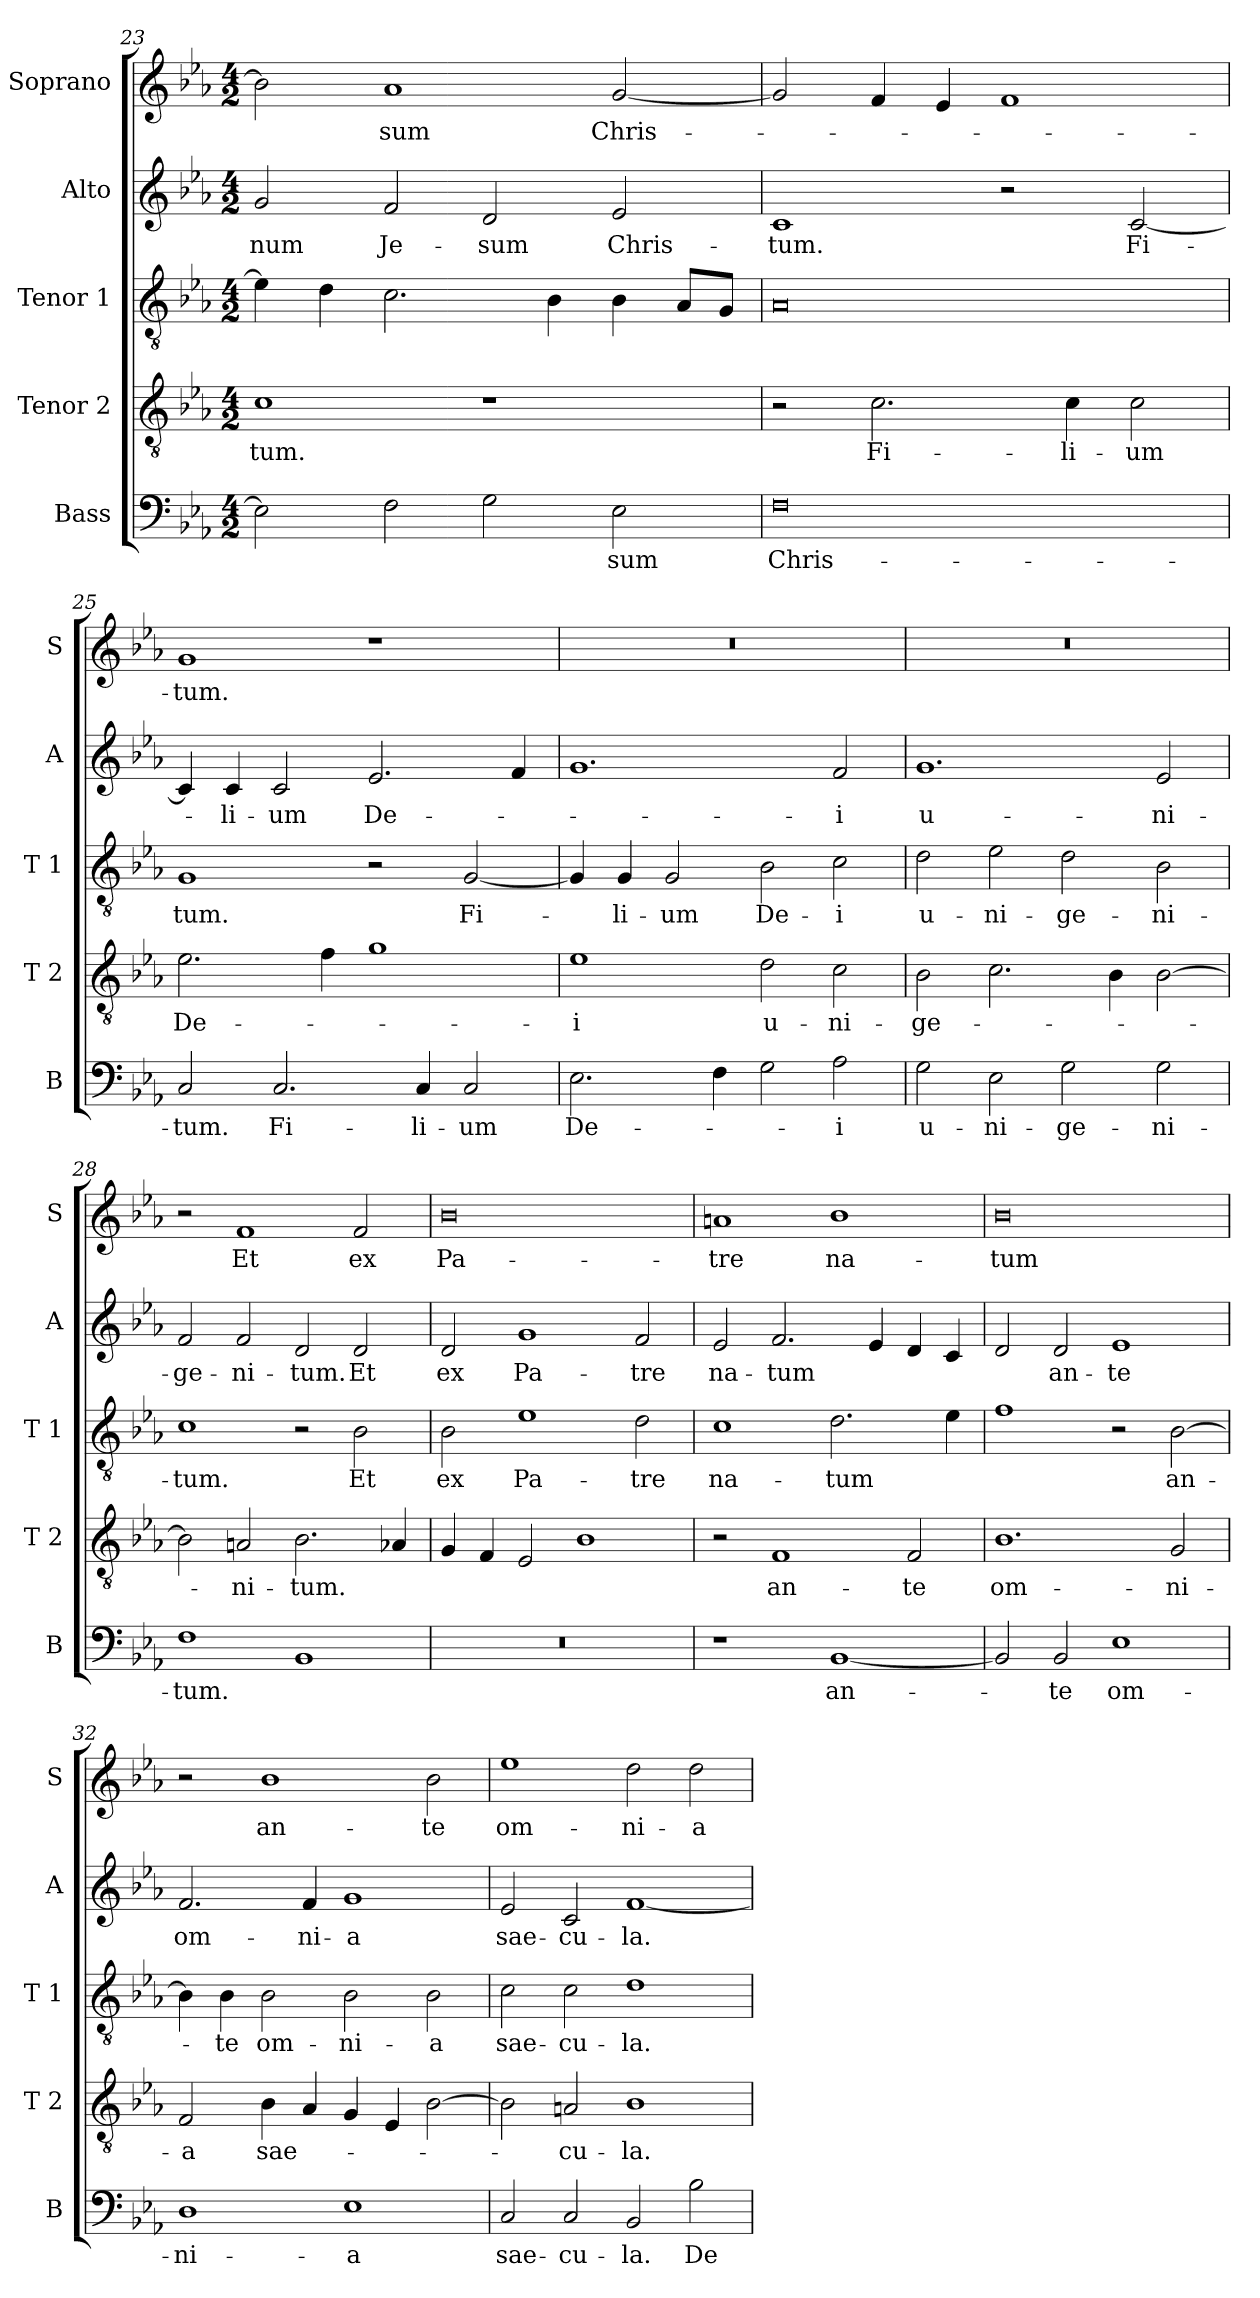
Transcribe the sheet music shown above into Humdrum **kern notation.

**kern	**text	**kern	**text	**kern	**text	**kern	**text	**kern	**text
*part5	*part5	*part4	*part4	*part3	*part3	*part2	*part2	*part1	*part1
*staff5	*staff5	*staff4	*staff4	*staff3	*staff3	*staff2	*staff2	*staff1	*staff1
*I"Bass	*	*I"Tenor 2	*	*I"Tenor 1	*	*I"Alto	*	*I"Soprano	*
*I'B	*	*I'T 2	*	*I'T 1	*	*I'A	*	*I'S	*
*clefF4	*	*clefGv2	*	*clefGv2	*	*clefG2	*	*clefG2	*
*k[b-e-a-]	*	*k[b-e-a-]	*	*k[b-e-a-]	*	*k[b-e-a-]	*	*k[b-e-a-]	*
*E-:	*	*E-:	*	*E-:	*	*E-:	*	*E-:	*
*M4/2	*	*M4/2	*	*M4/2	*	*M4/2	*	*M4/2	*
=23	=23	=23	=23	=23	=23	=23	=23	=23	=23
!	!	!	!LO:LY:b	!	!	!	!LO:LY:b	!	!
2E-\]	.	1c	-tum.	4e-\]	.	2g/	-num	2b-\]	.
.	.	.	.	4d\	.	.	.	.	.
!	!	!	!	!	!	!	!LO:LY:b	!	!LO:LY:b
2F\	.	.	.	2.c\	.	2f/	Je-	1a-	-sum
!	!	!	!	!	!	!	!LO:LY:b	!	!
2G\	.	1r	.	.	.	2d/	-sum	.	.
.	.	.	.	4B-\	.	.	.	.	.
!	!LO:LY:b	!	!	!	!	!	!LO:LY:b	!	!LO:LY:b
2E-\	-sum	.	.	4B-\	.	2e-/	Chris-	[2g/	Chris-
.	.	.	.	8A-/L	.	.	.	.	.
.	.	.	.	8G/J	.	.	.	.	.
=24	=24	=24	=24	=24	=24	=24	=24	=24	=24
!	!LO:LY:b	!	!	!	!	!	!LO:LY:b	!	!
0F	Chris-	2r	.	0A-	.	1c	-tum.	2g/]	.
!	!	!	!LO:LY:b	!	!	!	!	!	!
.	.	2.c\	Fi-	.	.	.	.	4f/	.
.	.	.	.	.	.	.	.	4e-/	.
.	.	.	.	.	.	2r	.	1f	.
!	!	!	!LO:LY:b	!	!	!	!	!	!
.	.	4c\	-li-	.	.	.	.	.	.
!	!	!	!LO:LY:b	!	!	!	!LO:LY:b	!	!
.	.	2c\	-um	.	.	[2c/	Fi-	.	.
!!LO:LB:g=z
=25	=25	=25	=25	=25	=25	=25	=25	=25	=25
!	!LO:LY:b	!	!LO:LY:b	!	!LO:LY:b	!	!	!	!LO:LY:b
2C/	-tum.	2.e-\	De-	1G	-tum.	4c/]	.	1g	-tum.
!	!	!	!	!	!	!	!LO:LY:b	!	!
.	.	.	.	.	.	4c/	-li-	.	.
!	!LO:LY:b	!	!	!	!	!	!LO:LY:b	!	!
2.C/	Fi-	.	.	.	.	2c/	-um	.	.
.	.	4f\	.	.	.	.	.	.	.
!	!	!	!	!	!	!	!LO:LY:b	!	!
.	.	1g	.	2r	.	2.e-/	De-	1r	.
!	!LO:LY:b	!	!	!	!	!	!	!	!
4C/	-li-	.	.	.	.	.	.	.	.
!	!LO:LY:b	!	!	!	!LO:LY:b	!	!	!	!
2C/	-um	.	.	[2G/	Fi-	.	.	.	.
.	.	.	.	.	.	4f/	.	.	.
=26	=26	=26	=26	=26	=26	=26	=26	=26	=26
!	!LO:LY:b	!	!LO:LY:b	!	!	!	!	!	!
2.E-\	De-	1e-	-i	4G/]	.	1.g	.	0r	.
!	!	!	!	!	!LO:LY:b	!	!	!	!
.	.	.	.	4G/	-li-	.	.	.	.
!	!	!	!	!	!LO:LY:b	!	!	!	!
.	.	.	.	2G/	-um	.	.	.	.
4F\	.	.	.	.	.	.	.	.	.
!	!	!	!LO:LY:b	!	!LO:LY:b	!	!	!	!
2G\	.	2d\	u-	2B-\	De-	.	.	.	.
!	!LO:LY:b	!	!LO:LY:b	!	!LO:LY:b	!	!LO:LY:b	!	!
2A-\	-i	2c\	-ni-	2c\	-i	2f/	-i	.	.
=27	=27	=27	=27	=27	=27	=27	=27	=27	=27
!	!LO:LY:b	!	!LO:LY:b	!	!LO:LY:b	!	!LO:LY:b	!	!
2G\	u-	2B-\	-ge-	2d\	u-	1.g	u-	0r	.
!	!LO:LY:b	!	!	!	!LO:LY:b	!	!	!	!
2E-\	-ni-	2.c\	.	2e-\	-ni-	.	.	.	.
!	!LO:LY:b	!	!	!	!LO:LY:b	!	!	!	!
2G\	-ge-	.	.	2d\	-ge-	.	.	.	.
.	.	4B-\	.	.	.	.	.	.	.
!	!LO:LY:b	!	!	!	!LO:LY:b	!	!LO:LY:b	!	!
2G\	-ni-	[2B-\	.	2B-\	-ni-	2e-/	-ni-	.	.
=28	=28	=28	=28	=28	=28	=28	=28	=28	=28
!	!LO:LY:b	!	!	!	!LO:LY:b	!	!LO:LY:b	!	!
1F	-tum.	2B-\]	.	1c	-tum.	2f/	-ge-	2r	.
!	!	!	!LO:LY:b	!	!	!	!LO:LY:b	!	!LO:LY:b
.	.	2An/	-ni-	.	.	2f/	-ni-	1f	Et
!	!	!	!LO:LY:b	!	!	!	!LO:LY:b	!	!
1BB-	.	2.B-\	-tum.	2r	.	2d/	-tum.	.	.
!	!	!	!	!	!LO:LY:b	!	!LO:LY:b	!	!LO:LY:b
.	.	.	.	2B-\	Et	2d/	Et	2f/	ex
.	.	4A-X/	.	.	.	.	.	.	.
=29	=29	=29	=29	=29	=29	=29	=29	=29	=29
!	!	!	!	!	!LO:LY:b	!	!LO:LY:b	!	!LO:LY:b
0r	.	4G/	.	2B-\	ex	2d/	ex	0b-	Pa-
.	.	4F/	.	.	.	.	.	.	.
!	!	!	!	!	!LO:LY:b	!	!LO:LY:b	!	!
.	.	2E-/	.	1e-	Pa-	1g	Pa-	.	.
.	.	1B-	.	.	.	.	.	.	.
!	!	!	!	!	!LO:LY:b	!	!LO:LY:b	!	!
.	.	.	.	2d\	-tre	2f/	-tre	.	.
=30	=30	=30	=30	=30	=30	=30	=30	=30	=30
!	!	!	!	!	!LO:LY:b	!	!LO:LY:b	!	!LO:LY:b
1r	.	2r	.	1c	na-	2e-/	na-	1an	-tre
!	!	!	!LO:LY:b	!	!	!	!LO:LY:b	!	!
.	.	1F	an-	.	.	2.f/	-tum	.	.
!	!LO:LY:b	!	!	!	!LO:LY:b	!	!	!	!LO:LY:b
[1BB-	an-	.	.	2.d\	-tum	.	.	1b-	na-
.	.	.	.	.	.	4e-/	.	.	.
!	!	!	!LO:LY:b	!	!	!	!	!	!
.	.	2F/	-te	.	.	4d/	.	.	.
.	.	.	.	4e-\	.	4c/	.	.	.
!!LO:LB:g=z
=31	=31	=31	=31	=31	=31	=31	=31	=31	=31
!	!	!	!LO:LY:b	!	!	!	!	!	!LO:LY:b
2BB-/]	.	1.B-	om-	1f	.	2d/	.	0b-	-tum
!	!LO:LY:b	!	!	!	!	!	!LO:LY:b	!	!
2BB-/	-te	.	.	.	.	2d/	an-	.	.
!	!LO:LY:b	!	!	!	!	!	!LO:LY:b	!	!
1E-	om-	.	.	2r	.	1e-	-te	.	.
!	!	!	!LO:LY:b	!	!LO:LY:b	!	!	!	!
.	.	2G/	-ni-	[2B-\	an-	.	.	.	.
=32	=32	=32	=32	=32	=32	=32	=32	=32	=32
!	!LO:LY:b	!	!LO:LY:b	!	!	!	!LO:LY:b	!	!
1D	-ni-	2F/	-a	4B-\]	.	2.f/	om-	2r	.
!	!	!	!	!	!LO:LY:b	!	!	!	!
.	.	.	.	4B-\	-te	.	.	.	.
!	!	!	!LO:LY:b	!	!LO:LY:b	!	!	!	!LO:LY:b
.	.	4B-\	sae-	2B-\	om-	.	.	1b-	an-
!	!	!	!	!	!	!	!LO:LY:b	!	!
.	.	4A-/	.	.	.	4f/	-ni-	.	.
!	!LO:LY:b	!	!	!	!LO:LY:b	!	!LO:LY:b	!	!
1E-	-a	4G/	.	2B-\	-ni-	1g	-a	.	.
.	.	4E-/	.	.	.	.	.	.	.
!	!	!	!	!	!LO:LY:b	!	!	!	!LO:LY:b
.	.	[2B-\	.	2B-\	-a	.	.	2b-\	-te
=33	=33	=33	=33	=33	=33	=33	=33	=33	=33
!	!LO:LY:b	!	!	!	!LO:LY:b	!	!LO:LY:b	!	!LO:LY:b
2C/	sae-	2B-\]	.	2c\	sae-	2e-/	sae-	1ee-	om-
!	!LO:LY:b	!	!LO:LY:b	!	!LO:LY:b	!	!LO:LY:b	!	!
2C/	-cu-	2An/	-cu-	2c\	-cu-	2c/	-cu-	.	.
!	!LO:LY:b	!	!LO:LY:b	!	!LO:LY:b	!	!LO:LY:b	!	!LO:LY:b
2BB-/	-la.	1B-	-la.	1d	-la.	[1f	-la.	2dd\	-ni-
!	!LO:LY:b	!	!	!	!	!	!	!	!LO:LY:b
2B-\	De-	.	.	.	.	.	.	2dd\	-a
=	=	=	=	=	=	=	=	=	=
*-	*-	*-	*-	*-	*-	*-	*-	*-	*-
